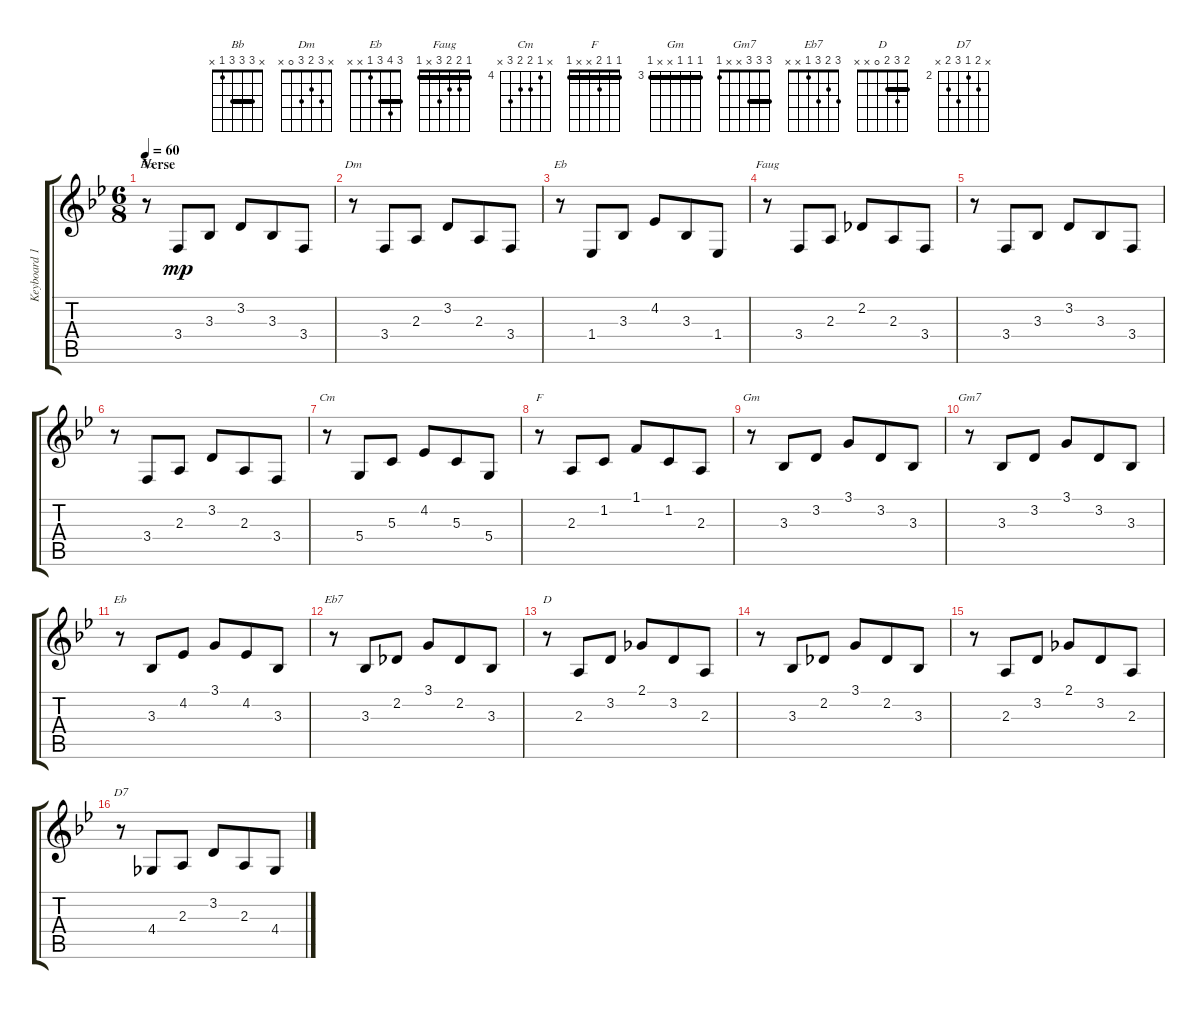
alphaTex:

\track ("Keyboard 1 (strings) (RH)" "Keyboard 1") {instrument synthstrings1}
\staff {score tabs}
\tuning (E4 B3 G3 D3 A2 E2) {hide}
\chord ("Bb" x 3 3 3 1 x) {barre 3}
\chord ("Dm" x 3 2 3 0 x)
\chord ("Eb" x 4 3 x 6 3) {firstfret 2 barre 3}
\chord ("Faug" 1 2 2 3 x 1) {barre 1}
\chord ("Cm" x 4 5 5 6 x) {firstfret 4}
\chord ("F" 1 1 2 x x 1) {barre 1}
\chord ("Gm" 3 3 3 x x 3) {firstfret 3 barre 3}
\chord ("Gm7" 3 3 3 x x 1) {barre 3}
\chord ("Eb" 3 4 3 1 x x) {barre 3}
\chord ("Eb7" 3 2 3 1 x x)
\chord ("D" 2 3 2 0 x x) {barre 2}
\chord ("D7" x 3 2 4 3 x) {firstfret 2}
\ts (6 8)
\section ("" "Verse")
\tempo 60
\clef g2
\ks bb
r.8{ch "Bb" dy mp} 3.4.8 3.3.8 3.2.8 3.3.8 3.4.8 |
r.8{ch "Dm"} 3.4.8 2.3.8 3.2.8 2.3.8 3.4.8 |
r.8{ch "Eb"} 1.4.8 3.3.8 4.2.8 3.3.8 1.4.8 |
r.8{ch "Faug"} 3.4.8 2.3.8 2.2.8 2.3.8 3.4.8 |
r.8 3.4.8 3.3.8 3.2.8 3.3.8 3.4.8 |
r.8 3.4.8 2.3.8 3.2.8 2.3.8 3.4.8 |
r.8{ch "Cm"} 5.4.8 5.3.8 4.2.8 5.3.8 5.4.8 |
r.8{ch "F"} 2.3.8 1.2.8 1.1.8 1.2.8 2.3.8 |
r.8{ch "Gm"} 3.3.8 3.2.8 3.1.8 3.2.8 3.3.8 |
r.8{ch "Gm7"} 3.3.8 3.2.8 3.1.8 3.2.8 3.3.8 |
r.8{ch "Eb"} 3.3.8 4.2.8 3.1.8 4.2.8 3.3.8 |
r.8{ch "Eb7"} 3.3.8 2.2.8 3.1.8 2.2.8 3.3.8 |
r.8{ch "D"} 2.3.8 3.2.8 2.1.8 3.2.8 2.3.8 |
r.8 3.3.8 2.2.8 3.1.8 2.2.8 3.3.8 |
r.8 2.3.8 3.2.8 2.1.8 3.2.8 2.3.8 |
r.8{ch "D7"} 4.4.8 2.3.8 3.2.8 2.3.8 4.4.8
